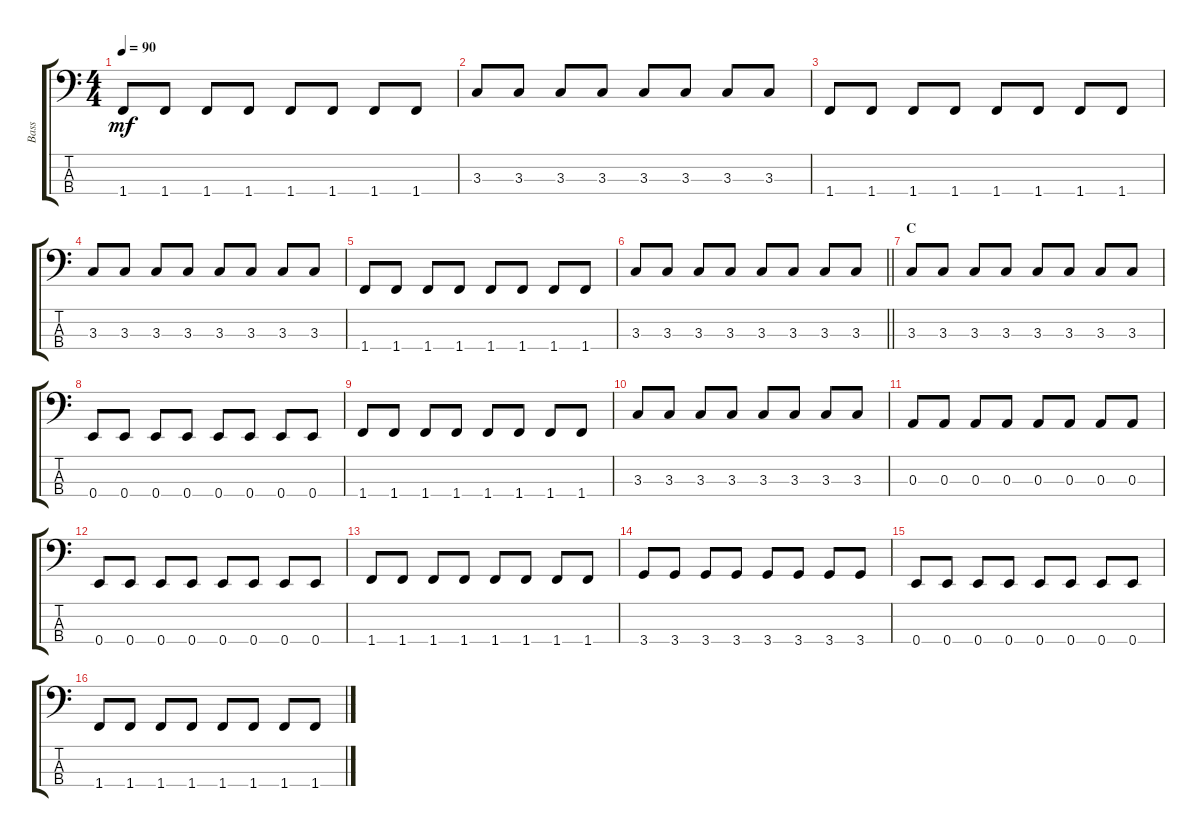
\track ("Bass" "Bass") {instrument electricbassfinger}
\staff {score tabs}
\tuning (G2 D2 A1 E1) {hide}
\ts (4 4)
\tempo 90
\clef f4
\ks c
1.4.8{dy mf} 1.4.8 1.4.8 1.4.8 1.4.8 1.4.8 1.4.8 1.4.8 |
3.3.8 3.3.8 3.3.8 3.3.8 3.3.8 3.3.8 3.3.8 3.3.8 |
1.4.8 1.4.8 1.4.8 1.4.8 1.4.8 1.4.8 1.4.8 1.4.8 |
3.3.8 3.3.8 3.3.8 3.3.8 3.3.8 3.3.8 3.3.8 3.3.8 |
1.4.8 1.4.8 1.4.8 1.4.8 1.4.8 1.4.8 1.4.8 1.4.8 |
\barLineRight lightlight
3.3.8 3.3.8 3.3.8 3.3.8 3.3.8 3.3.8 3.3.8 3.3.8 |
\section ("" "C")
3.3.8 3.3.8 3.3.8 3.3.8 3.3.8 3.3.8 3.3.8 3.3.8 |
0.4.8 0.4.8 0.4.8 0.4.8 0.4.8 0.4.8 0.4.8 0.4.8 |
1.4.8 1.4.8 1.4.8 1.4.8 1.4.8 1.4.8 1.4.8 1.4.8 |
3.3.8 3.3.8 3.3.8 3.3.8 3.3.8 3.3.8 3.3.8 3.3.8 |
0.3.8 0.3.8 0.3.8 0.3.8 0.3.8 0.3.8 0.3.8 0.3.8 |
0.4.8 0.4.8 0.4.8 0.4.8 0.4.8 0.4.8 0.4.8 0.4.8 |
1.4.8 1.4.8 1.4.8 1.4.8 1.4.8 1.4.8 1.4.8 1.4.8 |
3.4.8 3.4.8 3.4.8 3.4.8 3.4.8 3.4.8 3.4.8 3.4.8 |
0.4.8 0.4.8 0.4.8 0.4.8 0.4.8 0.4.8 0.4.8 0.4.8 |
1.4.8 1.4.8 1.4.8 1.4.8 1.4.8 1.4.8 1.4.8 1.4.8
